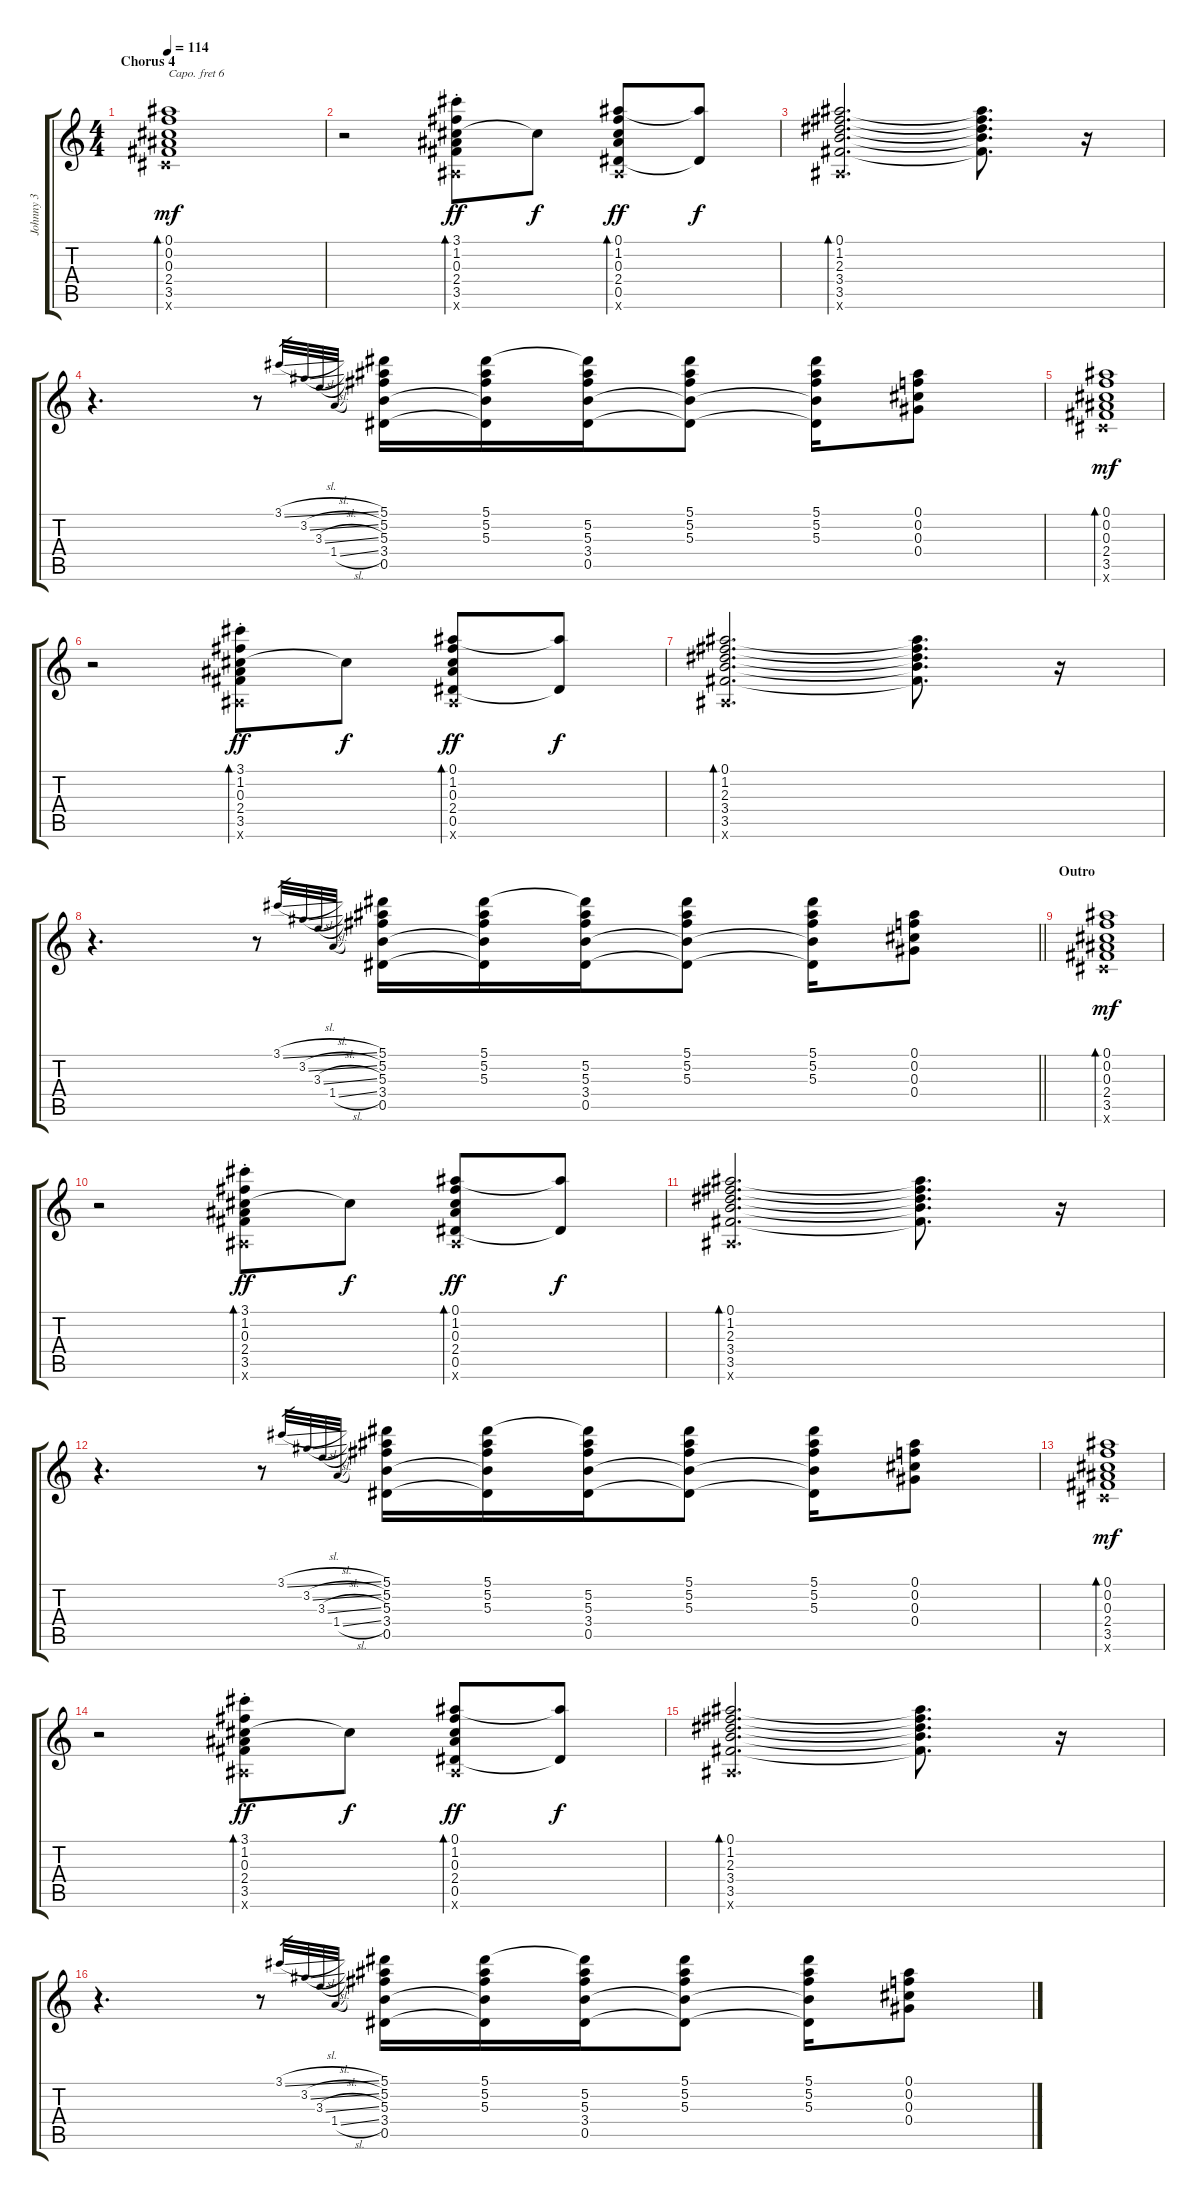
\track ("Johnny 3" "Johnny 3") {instrument acousticguitarsteel}
\staff {score tabs}
\capo 6
\tuning (E4 B3 G3 D3 A2 E2) {hide}
\ts (4 4)
\section ("" "Chorus 4")
\tempo 114
\clef g2
\ks c
(0.1 0.2 0.3 2.4 3.5 3.6{x}).1{bd 120 dy mf volume 13} |
r.2 (3.1{st} 1.2 0.3 2.4 3.5 0.6{x}).8{bd 60 dy ff volume 14} 0.3{t}.8{dy f} (0.1 1.2 0.3 2.4 0.5 0.6{x}).8{bd 60 dy ff volume 14} (0.1{t} 0.5{t}).8{dy f} |
(0.1 1.2 2.3 3.4 3.5 0.6{x}).2{d bd 120 volume 14} (0.1{t} 1.2{t} 2.3{t} 3.4{t} 3.5{t}).8{d} r.16{volume 11} |
r.4{d} r.8 3.1{sl}.32{gr} 3.2{sl}.32{gr} 3.3{sl}.32{gr} 1.4{sl}.32{gr} (5.1 5.2 5.3 3.4 0.5).16{volume 14} (5.1 5.2 5.3 3.4{t} 0.5{t}).16{volume 14} (5.1{t} 5.2 5.3 3.4 0.5).16{volume 14} (5.1 5.2 5.3 3.4{t} 0.5{t}).8{volume 14} (5.1 5.2 5.3 3.4{t} 0.5{t}).16{volume 13} (0.1 0.2 0.3 0.4).8{volume 12} |
(0.1 0.2 0.3 2.4 3.5 3.6{x}).1{bd 120 dy mf volume 14} |
r.2 (3.1{st} 1.2 0.3 2.4 3.5 0.6{x}).8{bd 60 dy ff volume 14} 0.3{t}.8{dy f} (0.1 1.2 0.3 2.4 0.5 0.6{x}).8{bd 60 dy ff volume 14} (0.1{t} 0.5{t}).8{dy f} |
(0.1 1.2 2.3 3.4 3.5 0.6{x}).2{d bd 120 volume 14} (0.1{t} 1.2{t} 2.3{t} 3.4{t} 3.5{t}).8{d} r.16{volume 11} |
\barLineRight lightlight
r.4{d} r.8 3.1{sl}.32{gr} 3.2{sl}.32{gr} 3.3{sl}.32{gr} 1.4{sl}.32{gr} (5.1 5.2 5.3 3.4 0.5).16{volume 14} (5.1 5.2 5.3 3.4{t} 0.5{t}).16{volume 14} (5.1{t} 5.2 5.3 3.4 0.5).16{volume 14} (5.1 5.2 5.3 3.4{t} 0.5{t}).8{volume 14} (5.1 5.2 5.3 3.4{t} 0.5{t}).16{volume 13} (0.1 0.2 0.3 0.4).8{volume 12} |
\section ("" "Outro")
(0.1 0.2 0.3 2.4 3.5 3.6{x}).1{bd 120 dy mf volume 14} |
r.2 (3.1{st} 1.2 0.3 2.4 3.5 0.6{x}).8{bd 60 dy ff volume 14} 0.3{t}.8{dy f} (0.1 1.2 0.3 2.4 0.5 0.6{x}).8{bd 60 dy ff volume 14} (0.1{t} 0.5{t}).8{dy f} |
(0.1 1.2 2.3 3.4 3.5 0.6{x}).2{d bd 120 volume 14} (0.1{t} 1.2{t} 2.3{t} 3.4{t} 3.5{t}).8{d} r.16{volume 11} |
r.4{d} r.8 3.1{sl}.32{gr} 3.2{sl}.32{gr} 3.3{sl}.32{gr} 1.4{sl}.32{gr} (5.1 5.2 5.3 3.4 0.5).16{volume 14} (5.1 5.2 5.3 3.4{t} 0.5{t}).16{volume 14} (5.1{t} 5.2 5.3 3.4 0.5).16{volume 14} (5.1 5.2 5.3 3.4{t} 0.5{t}).8{volume 14} (5.1 5.2 5.3 3.4{t} 0.5{t}).16{volume 13} (0.1 0.2 0.3 0.4).8{volume 12} |
(0.1 0.2 0.3 2.4 3.5 3.6{x}).1{bd 120 dy mf volume 14} |
r.2 (3.1{st} 1.2 0.3 2.4 3.5 0.6{x}).8{bd 60 dy ff volume 14} 0.3{t}.8{dy f} (0.1 1.2 0.3 2.4 0.5 0.6{x}).8{bd 60 dy ff volume 14} (0.1{t} 0.5{t}).8{dy f} |
(0.1 1.2 2.3 3.4 3.5 0.6{x}).2{d bd 120 volume 14} (0.1{t} 1.2{t} 2.3{t} 3.4{t} 3.5{t}).8{d} r.16{volume 11} |
r.4{d} r.8 3.1{sl}.32{gr} 3.2{sl}.32{gr} 3.3{sl}.32{gr} 1.4{sl}.32{gr} (5.1 5.2 5.3 3.4 0.5).16{volume 14} (5.1 5.2 5.3 3.4{t} 0.5{t}).16{volume 14} (5.1{t} 5.2 5.3 3.4 0.5).16{volume 14} (5.1 5.2 5.3 3.4{t} 0.5{t}).8{volume 14} (5.1 5.2 5.3 3.4{t} 0.5{t}).16{volume 13} (0.1 0.2 0.3 0.4).8{volume 12}
